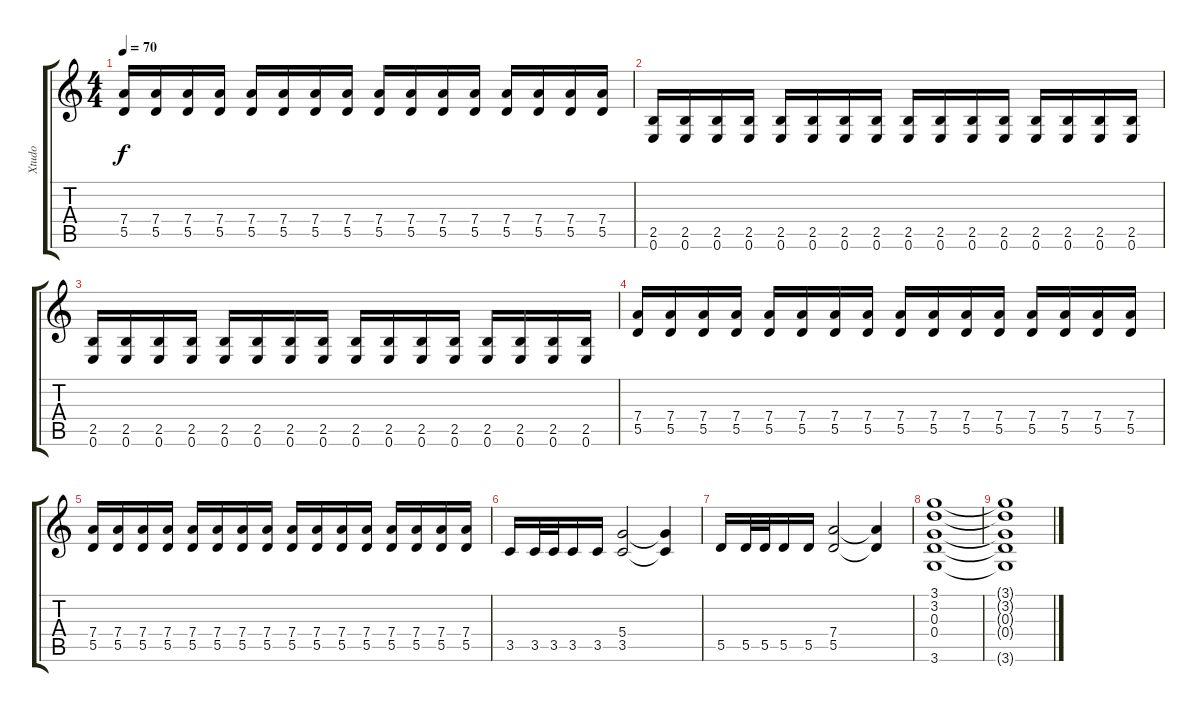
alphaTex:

\track ("Xtudo" "Xtudo") {instrument distortionguitar}
\staff {score tabs}
\tuning (E4 B3 G3 D3 A2 E2) {hide}
\ts (4 4)
\tempo 70
\clef g2
\ks c
(7.4 5.5).16{dy f} (7.4 5.5).16 (7.4 5.5).16 (7.4 5.5).16 (7.4 5.5).16 (7.4 5.5).16 (7.4 5.5).16 (7.4 5.5).16 (7.4 5.5).16 (7.4 5.5).16 (7.4 5.5).16 (7.4 5.5).16 (7.4 5.5).16 (7.4 5.5).16 (7.4 5.5).16 (7.4 5.5).16 |
(2.5 0.6).16 (2.5 0.6).16 (2.5 0.6).16 (2.5 0.6).16 (2.5 0.6).16 (2.5 0.6).16 (2.5 0.6).16 (2.5 0.6).16 (2.5 0.6).16 (2.5 0.6).16 (2.5 0.6).16 (2.5 0.6).16 (2.5 0.6).16 (2.5 0.6).16 (2.5 0.6).16 (2.5 0.6).16 |
(2.5 0.6).16 (2.5 0.6).16 (2.5 0.6).16 (2.5 0.6).16 (2.5 0.6).16 (2.5 0.6).16 (2.5 0.6).16 (2.5 0.6).16 (2.5 0.6).16 (2.5 0.6).16 (2.5 0.6).16 (2.5 0.6).16 (2.5 0.6).16 (2.5 0.6).16 (2.5 0.6).16 (2.5 0.6).16 |
(7.4 5.5).16 (7.4 5.5).16 (7.4 5.5).16 (7.4 5.5).16 (7.4 5.5).16 (7.4 5.5).16 (7.4 5.5).16 (7.4 5.5).16 (7.4 5.5).16 (7.4 5.5).16 (7.4 5.5).16 (7.4 5.5).16 (7.4 5.5).16 (7.4 5.5).16 (7.4 5.5).16 (7.4 5.5).16 |
(7.4 5.5).16 (7.4 5.5).16 (7.4 5.5).16 (7.4 5.5).16 (7.4 5.5).16 (7.4 5.5).16 (7.4 5.5).16 (7.4 5.5).16 (7.4 5.5).16 (7.4 5.5).16 (7.4 5.5).16 (7.4 5.5).16 (7.4 5.5).16 (7.4 5.5).16 (7.4 5.5).16 (7.4 5.5).16 |
3.5.16 3.5.32 3.5.32 3.5.16 3.5.16 (5.4 3.5).2 (5.4{t} 3.5{t}).4 |
5.5.16 5.5.32 5.5.32 5.5.16 5.5.16 (7.4 5.5).2 (7.4{t} 5.5{t}).4 |
(3.1 3.2 0.3 0.4 3.6).1 |
(3.1{t} 3.2{t} 0.3{t} 0.4{t} 3.6{t}).1
